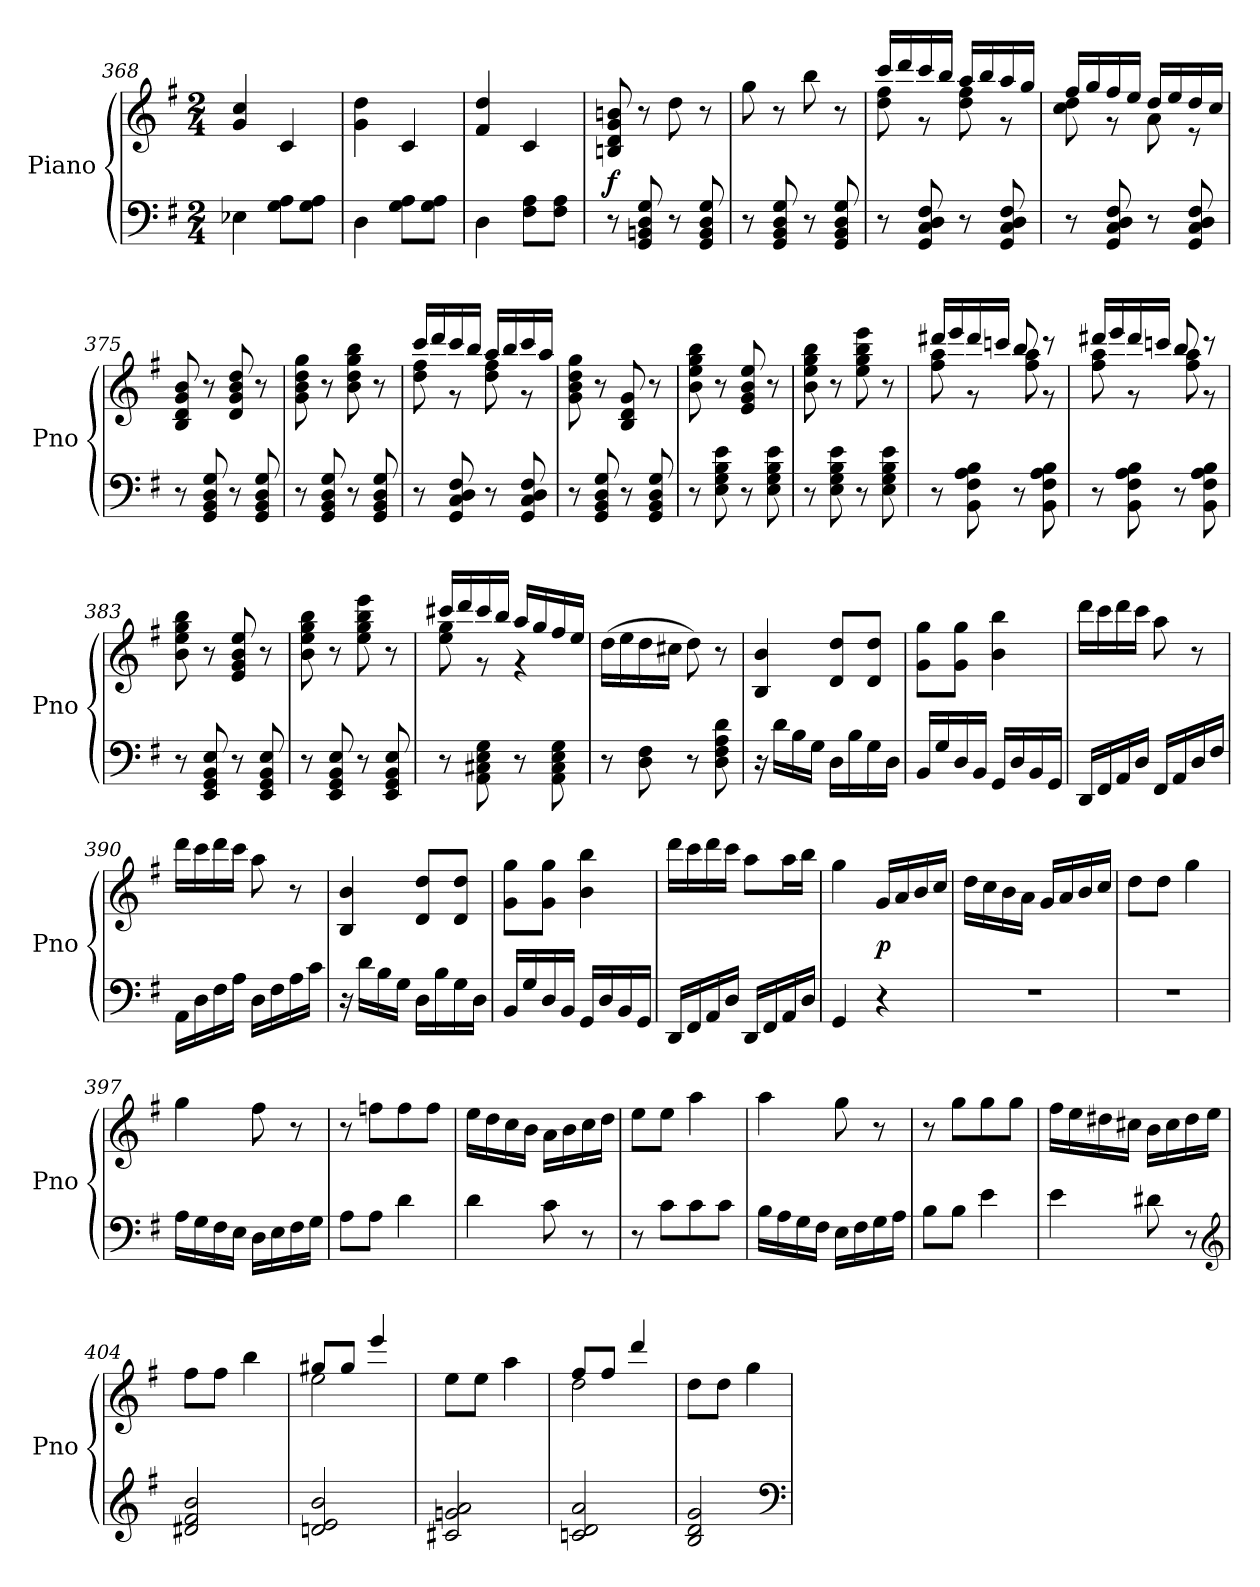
**kern	**kern	**dynam
*part1	*part1	*part1
*staff2	*staff1	*staff1/2
*I"Piano	*	*
*I'Pno	*	*
*clefF4	*clefG2	*
*k[f#]	*k[f#]	*
*M2/4	*M2/4	*
=368	=368	=368
4E-X\	4g/ 4cc/	.
8G\ 8A\L	4c/	.
8G\ 8A\J	.	.
=369	=369	=369
4D\	4g\ 4dd\	.
8G\ 8A\L	4c/	.
8G\ 8A\J	.	.
=370	=370	=370
4D\	4f#/ 4dd/	.
8F#\ 8A\L	4c/	.
8F#\ 8A\J	.	.
=371	=371	=371
8r	8Bn/ 8d/ 8g/ 8bn/	f
8GG/ 8BBn/ 8D/ 8G/	8r	.
8r	8dd\	.
8GG/ 8BB/ 8D/ 8G/	8r	.
=372	=372	=372
8r	8gg\	.
8GG/ 8BB/ 8D/ 8G/	8r	.
8r	8bb\	.
8GG/ 8BB/ 8D/ 8G/	8r	.
=373	=373	=373
*	*^	*
8r	16ccc/LL	8dd\ 8ff#\	.
.	16ddd/	.	.
8GG/ 8C/ 8D/ 8F#/	16ccc/	8r	.
.	16bb/JJ	.	.
8r	16aa/LL	8dd\ 8ff#\	.
.	16bb/	.	.
8GG/ 8C/ 8D/ 8F#/	16aa/	8r	.
.	16gg/JJ	.	.
=374	=374	=374	=374
8r	16ff#/LL	8cc\ 8dd\	.
.	16gg/	.	.
8GG/ 8C/ 8D/ 8F#/	16ff#/	8r	.
.	16ee/JJ	.	.
8r	16dd/LL	8a\	.
.	16ee/	.	.
8GG/ 8C/ 8D/ 8F#/	16dd/	8r	.
.	16cc/JJ	.	.
*	*v	*v	*
=375	=375	=375
8r	8B/ 8d/ 8g/ 8b/	.
8GG/ 8BB/ 8D/ 8G/	8r	.
8r	8d/ 8g/ 8b/ 8dd/	.
8GG/ 8BB/ 8D/ 8G/	8r	.
=376	=376	=376
8r	8g\ 8b\ 8dd\ 8gg\	.
8GG/ 8BB/ 8D/ 8G/	8r	.
8r	8b\ 8dd\ 8gg\ 8bb\	.
8GG/ 8BB/ 8D/ 8G/	8r	.
=377	=377	=377
*	*^	*
8r	16ccc/LL	8dd\ 8ff#\	.
.	16ddd/	.	.
8GG/ 8C/ 8D/ 8F#/	16ccc/	8r	.
.	16bb/JJ	.	.
8r	16aa/LL	8dd\ 8ff#\	.
.	16bb/	.	.
8GG/ 8C/ 8D/ 8F#/	16ccc/	8r	.
.	16aa/JJ	.	.
*	*v	*v	*
=378	=378	=378
8r	8g\ 8b\ 8dd\ 8gg\	.
8GG/ 8BB/ 8D/ 8G/	8r	.
8r	8B/ 8d/ 8g/	.
8GG/ 8BB/ 8D/ 8G/	8r	.
=379	=379	=379
8r	8b\ 8ee\ 8gg\ 8bb\	.
8E\ 8G\ 8B\ 8e\	8r	.
8r	8e/ 8g/ 8b/ 8ee/	.
8E\ 8G\ 8B\ 8e\	8r	.
=380	=380	=380
8r	8b\ 8ee\ 8gg\ 8bb\	.
8E\ 8G\ 8B\ 8e\	8r	.
8r	8ee\ 8gg\ 8bb\ 8eee\	.
8E\ 8G\ 8B\ 8e\	8r	.
=381	=381	=381
*	*^	*
8r	16ddd#X/LL	8ff#\ 8aa\	.
.	16eee/	.	.
8BB\ 8F#\ 8A\ 8B\	16ddd#/	8r	.
.	16cccn/JJ	.	.
8r	8bb/	8ff#\ 8aa\	.
8BB\ 8F#\ 8A\ 8B\	8r	8r	.
=382	=382	=382	=382
8r	16ddd#X/LL	8ff#\ 8aa\	.
.	16eee/	.	.
8BB\ 8F#\ 8A\ 8B\	16ddd#/	8r	.
.	16cccn/JJ	.	.
8r	8bb/	8ff#\ 8aa\	.
8BB\ 8F#\ 8A\ 8B\	8r	8r	.
*	*v	*v	*
=383	=383	=383
8r	8b\ 8ee\ 8gg\ 8bb\	.
8EE/ 8GG/ 8BB/ 8E/	8r	.
8r	8e/ 8g/ 8b/ 8ee/	.
8EE/ 8GG/ 8BB/ 8E/	8r	.
=384	=384	=384
8r	8b\ 8ee\ 8gg\ 8bb\	.
8EE/ 8GG/ 8BB/ 8E/	8r	.
8r	8ee\ 8gg\ 8bb\ 8eee\	.
8EE/ 8GG/ 8BB/ 8E/	8r	.
=385	=385	=385
*	*^	*
8r	16ccc#X/LL	8ee\ 8gg\	.
.	16ddd/	.	.
8AA\ 8C#X\ 8E\ 8G\	16ccc#/	8r	.
.	16bb/JJ	.	.
8r	16aa/LL	4r	.
.	16gg/	.	.
8AA\ 8C#\ 8E\ 8G\	16ff#/	.	.
.	16ee/JJ	.	.
*	*v	*v	*
=386	=386	=386
8r	(16dd\LL	.
.	16ee\	.
8D\ 8F#\	16dd\	.
.	16cc#X\JJ	.
8r	8dd\)	.
8D\ 8F#\ 8A\ 8d\	8r	.
=387	=387	=387
16r	4B/ 4b/	.
16d\LL	.	.
16B\	.	.
16G\JJ	.	.
16D\LL	8d/ 8dd/L	.
16B\	.	.
16G\	8d/ 8dd/J	.
16D\JJ	.	.
=388	=388	=388
16BB/LL	8g\ 8gg\L	.
16G/	.	.
16D/	8g\ 8gg\J	.
16BB/JJ	.	.
16GG/LL	4b\ 4bb\	.
16D/	.	.
16BB/	.	.
16GG/JJ	.	.
=389	=389	=389
16DD/LL	16ddd\LL	.
16FF#/	16ccc\	.
16AA/	16ddd\	.
16D/JJ	16ccc\JJ	.
16FF#/LL	8aa\	.
16AA/	.	.
16D/	8r	.
16F#/JJ	.	.
=390	=390	=390
16AA\LL	16ddd\LL	.
16D\	16ccc\	.
16F#\	16ddd\	.
16A\JJ	16ccc\JJ	.
16D\LL	8aa\	.
16F#\	.	.
16A\	8r	.
16c\JJ	.	.
=391	=391	=391
16r	4B/ 4b/	.
16d\LL	.	.
16B\	.	.
16G\JJ	.	.
16D\LL	8d/ 8dd/L	.
16B\	.	.
16G\	8d/ 8dd/J	.
16D\JJ	.	.
=392	=392	=392
16BB/LL	8g\ 8gg\L	.
16G/	.	.
16D/	8g\ 8gg\J	.
16BB/JJ	.	.
16GG/LL	4b\ 4bb\	.
16D/	.	.
16BB/	.	.
16GG/JJ	.	.
=393	=393	=393
16DD/LL	16ddd\LL	.
16FF#/	16ccc\	.
16AA/	16ddd\	.
16D/JJ	16ccc\JJ	.
16DD/LL	8aa\L	.
16FF#/	.	.
16AA/	16aa\L	.
16D/JJ	16bb\JJ	.
=394	=394	=394
4GG/	4gg\	.
4r	16g/LL	p
.	16a/	.
.	16b/	.
.	16cc/JJ	.
=395	=395	=395
2r	16dd\LL	.
.	16cc\	.
.	16b\	.
.	16a\JJ	.
.	16g/LL	.
.	16a/	.
.	16b/	.
.	16cc/JJ	.
=396	=396	=396
2r	8dd\L	.
.	8dd\J	.
.	4gg\	.
=397	=397	=397
16A\LL	4gg\	.
16G\	.	.
16F#\	.	.
16E\JJ	.	.
16D\LL	8ff#\	.
16E\	.	.
16F#\	8r	.
16G\JJ	.	.
=398	=398	=398
8A\L	8r	.
8A\J	8ffn\L	.
4d\	8ff\	.
.	8ff\J	.
=399	=399	=399
4d\	16ee\LL	.
.	16dd\	.
.	16cc\	.
.	16b\JJ	.
8c\	16a\LL	.
.	16b\	.
8r	16cc\	.
.	16dd\JJ	.
=400	=400	=400
8r	8ee\L	.
8c\L	8ee\J	.
8c\	4aa\	.
8c\J	.	.
=401	=401	=401
16B\LL	4aa\	.
16A\	.	.
16G\	.	.
16F#\JJ	.	.
16E\LL	8gg\	.
16F#\	.	.
16G\	8r	.
16A\JJ	.	.
=402	=402	=402
8B\L	8r	.
8B\J	8gg\L	.
4e\	8gg\	.
.	8gg\J	.
=403	=403	=403
4e\	16ff#\LL	.
.	16ee\	.
.	16dd#X\	.
.	16cc#X\JJ	.
8d#X\	16b\LL	.
.	16cc#\	.
8r	16dd#\	.
.	16ee\JJ	.
*clefG2	*	*
=404	=404	=404
2d#X/ 2f#/ 2b/	8ff#\L	.
.	8ff#\J	.
.	4bb\	.
=405	=405	=405
*	*^	*
2dn/ 2e/ 2b/	8gg#X/L	2ee\	.
.	8gg#/J	.	.
.	4eee/	.	.
*	*v	*v	*
=406	=406	=406
2c#X/ 2gn/ 2a/	8ee\L	.
.	8ee\J	.
.	4aa\	.
=407	=407	=407
*	*^	*
2cn/ 2d/ 2a/	8ff#/L	2dd\	.
.	8ff#/J	.	.
.	4ddd/	.	.
*	*v	*v	*
=408	=408	=408
2B/ 2d/ 2g/	8dd\L	.
.	8dd\J	.
.	4gg\	.
*clefF4	*	*
=	=	=
*-	*-	*-
